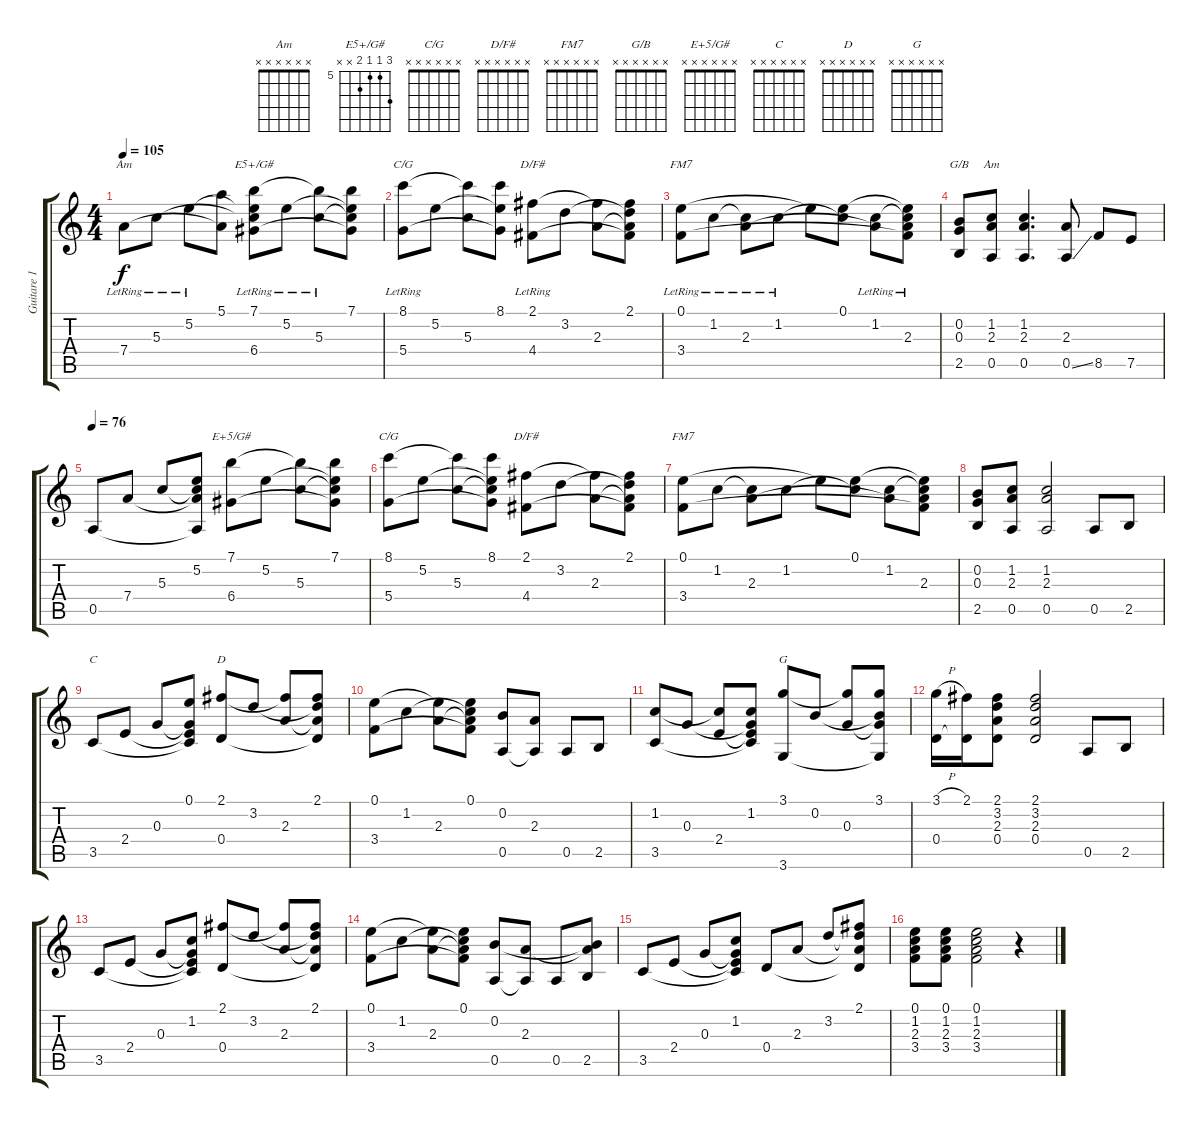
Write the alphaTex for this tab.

\track ("Guitare 1" "Guitare 1") {instrument acousticguitarnylon}
\staff {score tabs}
\tuning (E4 B3 G3 D3 A2 E2) {hide}
\chord ("Am" 5 5 5 7 x x) {firstfret 5}
\chord ("E5+/G#" 7 5 5 6 x x) {firstfret 5}
\chord ("C/G" 8 5 5 5 x x) {firstfret 5}
\chord ("D/F#" 2 3 2 4 x x)
\chord ("FM7" x 1 2 3 x x)
\chord ("G/B" x x x x x x)
\chord ("Am" x x x x x x)
\chord ("E+5/G#" x x x x x x)
\chord ("C/G" x x x x x x)
\chord ("D/F#" x x x x x x)
\chord ("FM7" x x x x x x)
\chord ("C" x x x x x x)
\chord ("D" x x x x x x)
\chord ("G" x x x x x x)
\ts (4 4)
\tempo 105
\tempo 75
\tempo 105
\clef g2
\ks c
7.4{lr}.8{ch "Am" dy f instrument acousticguitarnylon} 5.3{lr}.8 5.2{lr}.8 (5.1 7.4{t}).8 (7.1{lr} 5.2{t} 5.3{t} 6.4{lr}).8{ch "E5+/G#"} 5.2{lr}.8 (7.1{t} 5.3{lr}).8 (7.1 5.2{t} 5.3{t} 6.4{t}).8 |
(8.1{lr} 5.4{lr}).8{ch "C/G"} 5.2.8 (8.1{t} 5.3).8 (8.1 5.2{t} 5.4{t}).8 (2.1{lr} 4.4{lr}).8{ch "D/F#"} 3.2.8 (2.1{t} 2.3).8 (2.1 3.2{t} 2.3{t} 4.4{t}).8 |
(0.1{lr} 3.4).8{ch "FM7"} 1.2{lr}.8 (1.2{t} 2.3{lr}).8 1.2{lr}.8 0.1{t}.8 (0.1 1.2{t}).8 (1.2{lr} 2.3{t}).8 (0.1{t} 1.2{t} 2.3{lr} 3.4{t}).8 |
(0.2 0.3 2.5).8{ch "G/B"} (1.2 2.3 0.5).8{ch "Am"} (1.2 2.3 0.5).4{d} (2.3 0.5{ss}).8 8.5.8 7.5.8 |
\tempo 76
0.5.8 7.4.8 5.3.8 (5.2 5.3{t} 7.4{t} 0.5{t}).8 (7.1 6.4).8{ch "E+5/G#"} 5.2.8 (7.1{t} 5.3).8 (7.1 5.2{t} 5.3{t} 6.4{t}).8 |
(8.1 5.4).8{ch "C/G"} 5.2.8 (8.1{t} 5.3).8 (8.1 5.2{t} 5.3{t} 5.4{t}).8 (2.1 4.4).8{ch "D/F#"} 3.2.8 (2.1{t} 2.3).8 (2.1 3.2{t} 2.3{t} 4.4{t}).8 |
(0.1 3.4).8{ch "FM7"} 1.2.8 (1.2{t} 2.3).8 1.2.8 0.1{t}.8 (0.1 1.2{t}).8 (1.2 2.3{t}).8 (0.1{t} 1.2{t} 2.3 3.4{t}).8 |
(0.2 0.3 2.5).8 (1.2 2.3 0.5).8 (1.2 2.3 0.5).2 0.5.8 2.5.8 |
3.5.8{ch "C"} 2.4.8 0.3.8 (0.1 0.3{t} 2.4{t} 3.5{t}).8 (2.1 0.4).8{ch "D"} 3.2.8 (2.1{t} 2.3).8 (2.1 3.2{t} 2.3{t} 0.4{t}).8 |
(0.1 3.4).8 1.2.8 (0.1{t} 2.3).8 (0.1 1.2{t} 2.3{t} 3.4{t}).8 (0.2 0.5).8 (2.3 0.5{t}).8 0.5.8 2.5.8 |
(1.2 3.5).8 0.3.8 (1.2{t} 2.4).8 (1.2 0.3{t} 2.4{t} 3.5{t}).8 (3.1 3.6).8{ch "G"} 0.2.8 (3.1{t} 0.3).8 (3.1 0.2{t} 0.3{t} 3.6{t}).8 |
(3.1{h} 0.4).16 (2.1 0.4{t}).16 (2.1 3.2 2.3 0.4).8 (2.1 3.2 2.3 0.4).2 0.5.8 2.5.8 |
3.5.8 2.4.8 0.3.8 (1.2 0.3{t} 2.4{t} 3.5{t}).8 (2.1 0.4).8 3.2.8 (2.1{t} 2.3).8 (2.1 3.2{t} 2.3{t} 0.4{t}).8 |
(0.1 3.4).8 1.2.8 (0.1{t} 2.3).8 (0.1 1.2{t} 2.3{t} 3.4{t}).8 (0.2 0.5).8 (2.3 0.5{t}).8 0.5.8 (0.2{t} 2.3{t} 2.5).8 |
3.5.8 2.4.8 0.3.8 (1.2 0.3{t} 2.4{t} 3.5{t}).8 0.4.8 2.3.8 3.2.8 (2.1 3.2{t} 2.3{t} 0.4{t}).8 |
(0.1 1.2 2.3 3.4).8 (0.1 1.2 2.3 3.4).8 (0.1 1.2 2.3 3.4).2 r.4
